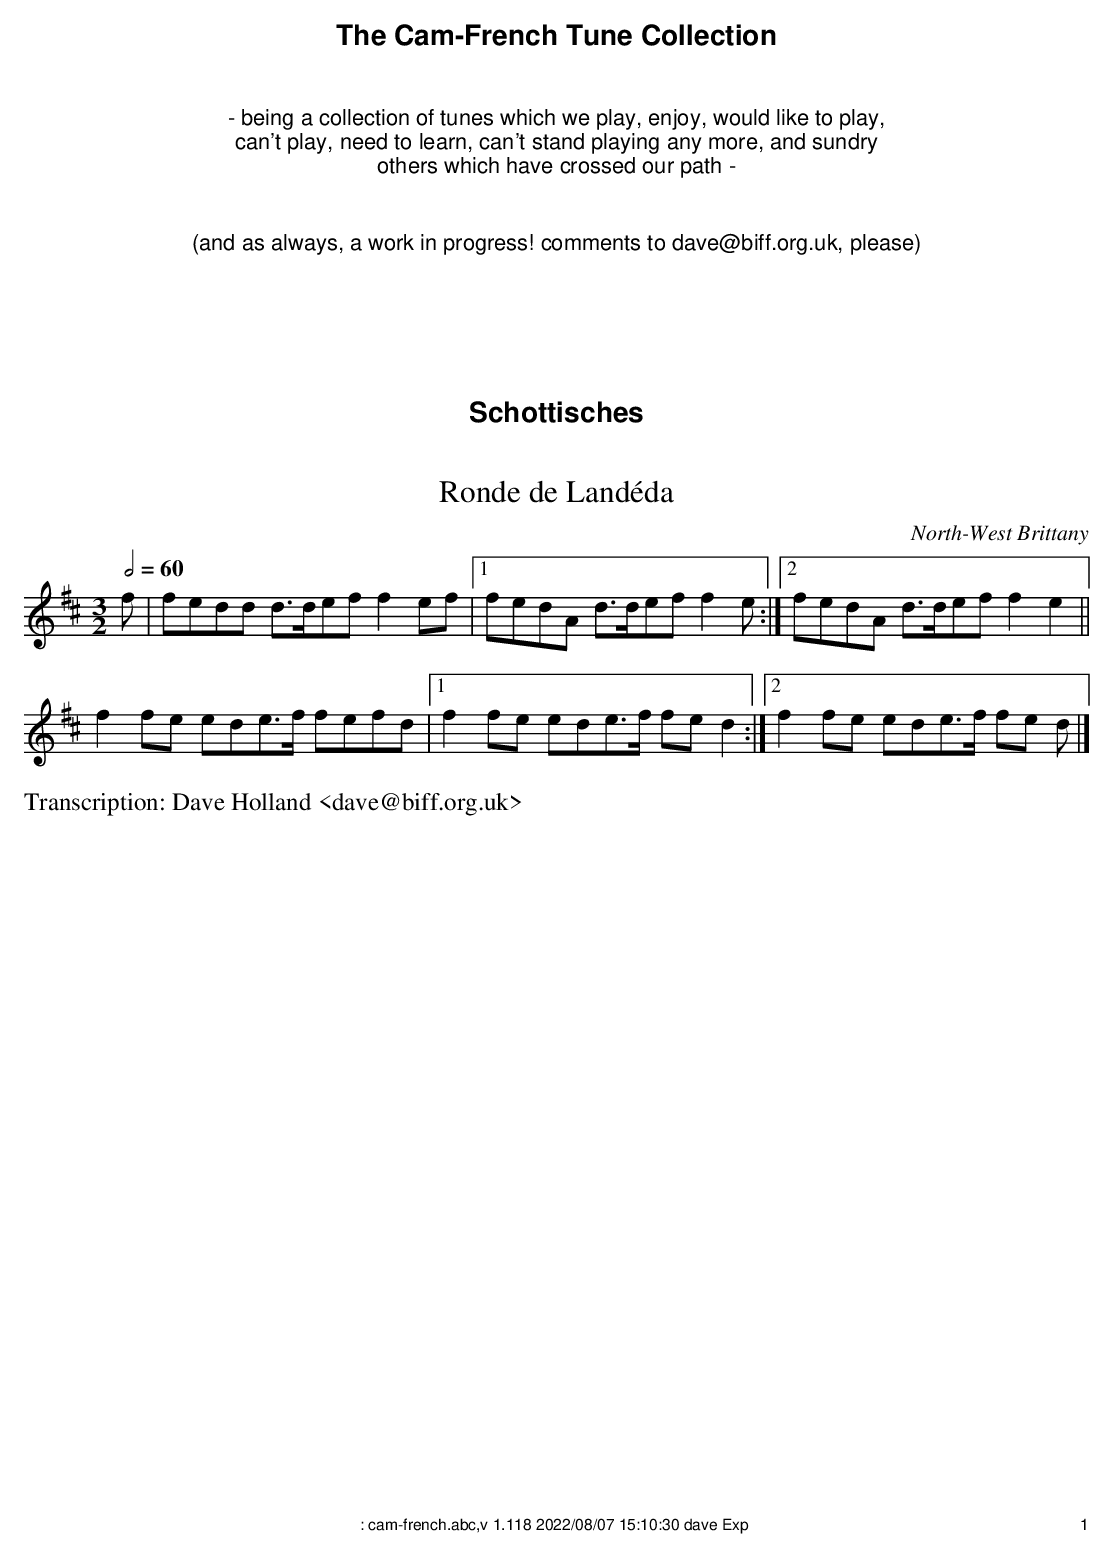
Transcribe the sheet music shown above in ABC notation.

X:1
T:Ronde de Land\'eda
O:North-West Brittany
M:3/2
L:1/8
Q:1/2=60
K:D
f|fedd d>def f2ef|1fedA d>def f2e:|2fedA d>def f2e2||
f2fe ede>f fefd|1f2fe ede>f fed2:|2f2fe ede>f fe d|]
